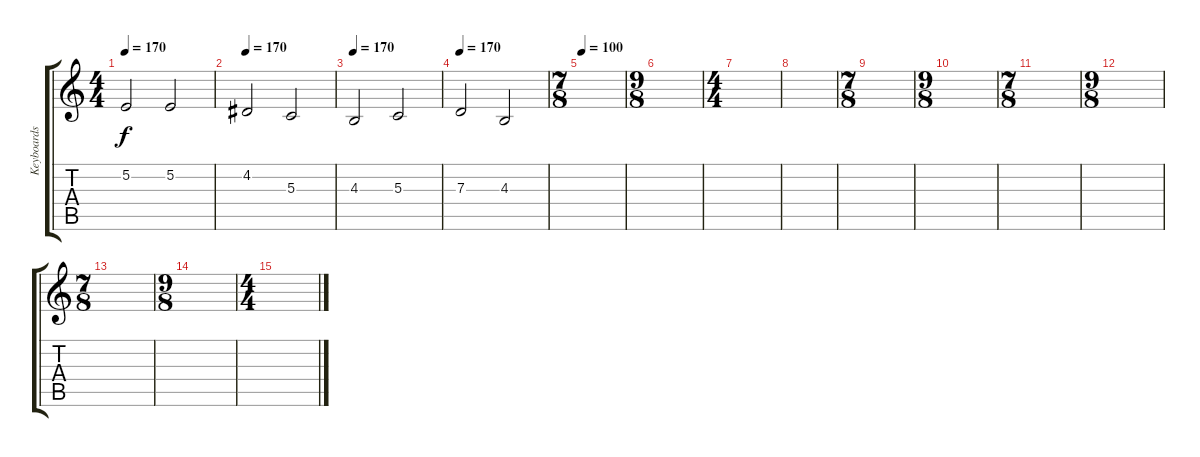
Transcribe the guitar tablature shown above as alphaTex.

\track ("Keyboards" "Keyboards") {instrument churchorgan}
\staff {score tabs}
\tuning (E4 B3 G3 D3 A2 E2) {hide}
\ts (4 4)
\tempo 170
\clef g2
\ks c
5.2.2{dy f} 5.2.2 |
\tempo 170
4.2.2 5.3.2 |
\tempo 170
4.3.2 5.3.2 |
\tempo 170
7.3.2 4.3.2 |
\ts (7 8)
\tempo 100
|
\ts (9 8)
|
\ts (4 4)
|
|
\ts (7 8)
|
\ts (9 8)
|
\ts (7 8)
|
\ts (9 8)
|
\ts (7 8)
|
\ts (9 8)
|
\ts (4 4)
